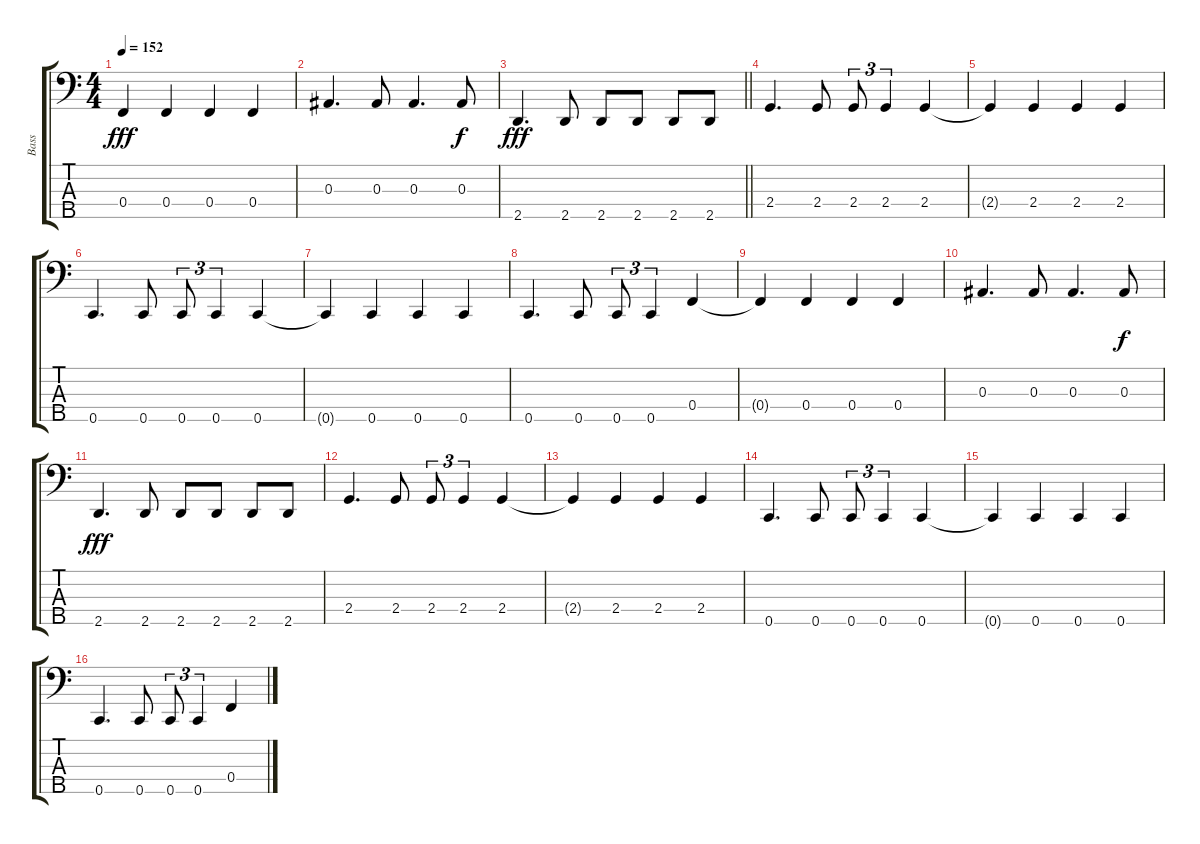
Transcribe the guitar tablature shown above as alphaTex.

\track ("Bass" "Bass") {instrument electricbasspick}
\staff {score tabs}
\tuning (Ab2 Eb2 Bb1 F1 C1) {hide}
\ts (4 4)
\tempo 152
\clef f4
\ks c
0.4{t}.4{dy fff} 0.4.4 0.4.4 0.4.4 |
0.3.4{d} 0.3.8 0.3.4{d} 0.3.8{dy f} |
\barLineRight lightlight
2.5.4{d dy fff} 2.5.8 2.5.8 2.5.8 2.5.8 2.5.8 |
\section ("" " ")
2.4.4{d} 2.4.8 2.4.8{tu (3 2)} 2.4.4{tu (3 2)} 2.4.4 |
2.4{t}.4 2.4.4 2.4.4 2.4.4 |
0.5.4{d} 0.5.8 0.5.8{tu (3 2)} 0.5.4{tu (3 2)} 0.5.4 |
0.5{t}.4 0.5.4 0.5.4 0.5.4 |
0.5.4{d} 0.5.8 0.5.8{tu (3 2)} 0.5.4{tu (3 2)} 0.4.4 |
0.4{t}.4 0.4.4 0.4.4 0.4.4 |
0.3.4{d} 0.3.8 0.3.4{d} 0.3.8{dy f} |
2.5.4{d dy fff} 2.5.8 2.5.8 2.5.8 2.5.8 2.5.8 |
2.4.4{d} 2.4.8 2.4.8{tu (3 2)} 2.4.4{tu (3 2)} 2.4.4 |
2.4{t}.4 2.4.4 2.4.4 2.4.4 |
0.5.4{d} 0.5.8 0.5.8{tu (3 2)} 0.5.4{tu (3 2)} 0.5.4 |
0.5{t}.4 0.5.4 0.5.4 0.5.4 |
0.5.4{d} 0.5.8 0.5.8{tu (3 2)} 0.5.4{tu (3 2)} 0.4.4
